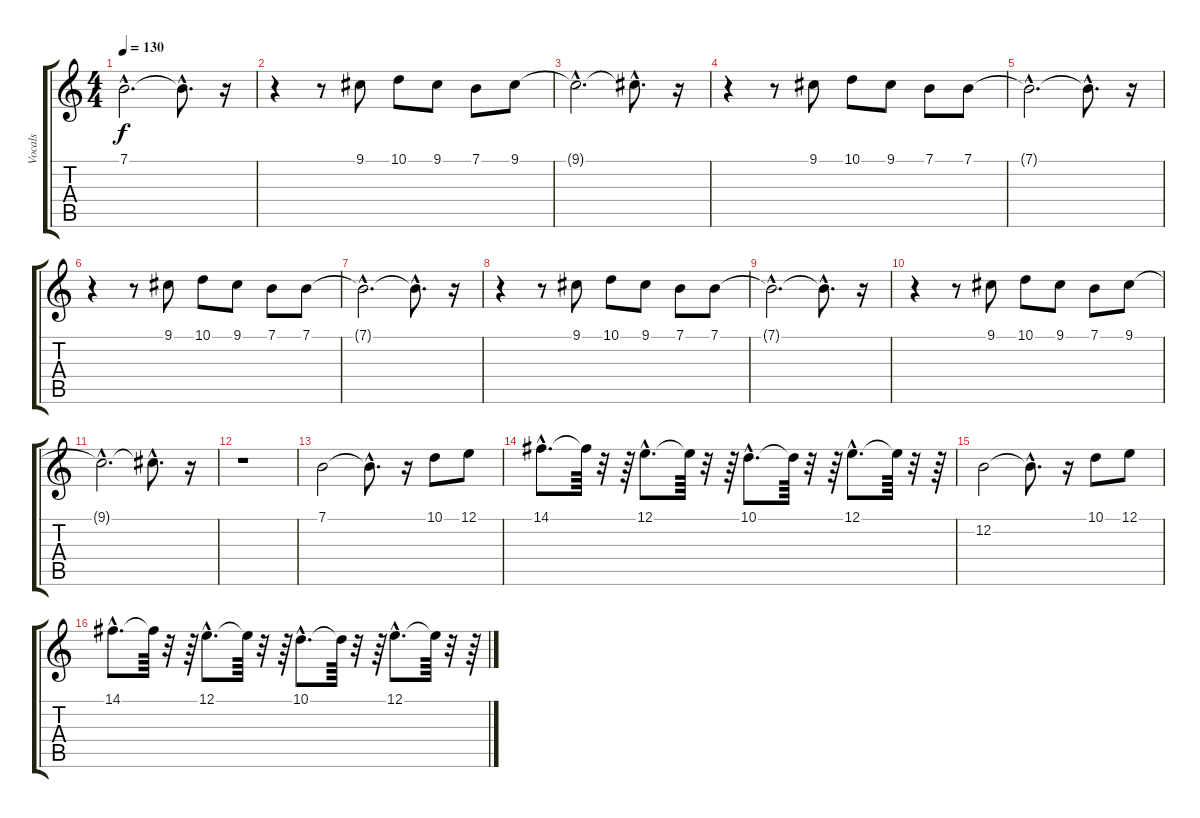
\track ("Vocals" "Vocals") {instrument choiraahs}
\staff {score tabs}
\tuning (E4 B3 G3 D3 A2 E2) {hide}
\ts (4 4)
\tempo 130
\clef g2
\ks c
7.1{hac t}.2{d dy f} 7.1{hac t}.8{d} r.16 |
r.4 r.8 9.1.8 10.1.8 9.1.8 7.1.8 9.1.8 |
9.1{hac t}.2{d} 9.1{hac t}.8{d} r.16 |
r.4 r.8 9.1.8 10.1.8 9.1.8 7.1.8 7.1.8 |
7.1{hac t}.2{d} 7.1{hac t}.8{d} r.16 |
r.4 r.8 9.1.8 10.1.8 9.1.8 7.1.8 7.1.8 |
7.1{hac t}.2{d} 7.1{hac t}.8{d} r.16 |
r.4 r.8 9.1.8 10.1.8 9.1.8 7.1.8 7.1.8 |
7.1{hac t}.2{d} 7.1{hac t}.8{d} r.16 |
r.4 r.8 9.1.8 10.1.8 9.1.8 7.1.8 9.1.8 |
9.1{hac t}.2{d} 9.1{hac t}.8{d} r.16 |
r.1 |
7.1.2 7.1{hac t}.8{d} r.16 10.1.8 12.1.8 |
14.1{hac}.8{d} 14.1{t}.64 r.32 r.64 12.1{hac}.8{d} 12.1{t}.64 r.32 r.64 10.1{hac}.8{d} 10.1{t}.64 r.32 r.64 12.1{hac}.8{d} 12.1{t}.64 r.32 r.64 |
12.2.2 12.2{hac t}.8{d} r.16 10.1.8 12.1.8 |
14.1{hac}.8{d} 14.1{t}.64 r.32 r.64 12.1{hac}.8{d} 12.1{t}.64 r.32 r.64 10.1{hac}.8{d} 10.1{t}.64 r.32 r.64 12.1{hac}.8{d} 12.1{t}.64 r.32 r.64
